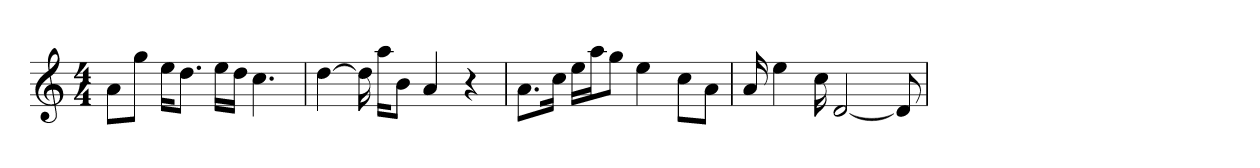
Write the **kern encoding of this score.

**kern
*part1
*staff1
*k[]
*M4/4
*MM80
=
8aL
8ggJ
16eeKL
8.ddJ
16eeLL
16ddJJ
4.cc
=1
[4dd
16dd]
16aaKL
8bJ
4a
4r
=2
8.aL
16ccJk
16eeLL
16aaJ
8ggJ
4ee
8ccL
8aJ
=3
16a
4ee
16cc
[2d
8d]
=
*-
